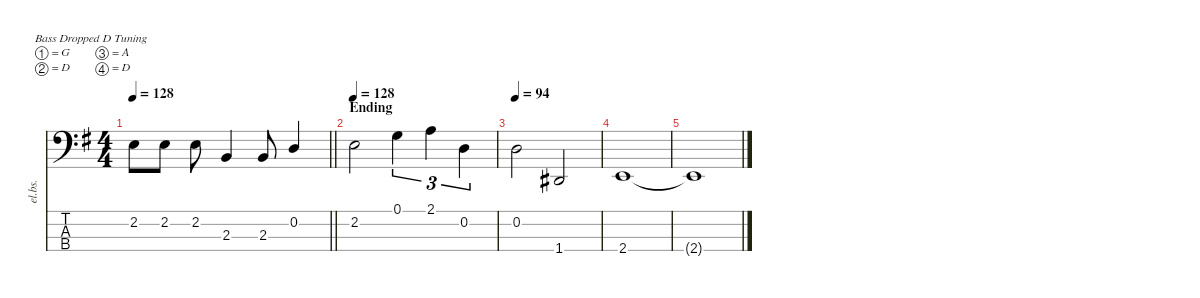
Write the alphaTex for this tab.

\defaultSystemsLayout 4
\hideDynamics
\bracketExtendMode nobrackets
\otherSystemsTrackNameOrientation horizontal
\track ("Bass" "el.bs.") {defaultSystemsLayout 8 instrument electricbassfinger}
\staff {score tabs}
\tuning (G2 D2 A1 D1)
\ts (4 4)
\tempo 128
\clef f4
\barLineRight lightlight
\ks eminor
2.2{t acc forcenatural}.8{dy f beam Down} 2.2{acc forcenatural}.8{beam Down} 2.2{acc forcenatural}.8{beam Down} 2.3{acc forcenatural}.4{beam Up} 2.3{acc forcenatural}.8{beam Up} 0.2{acc forcenatural}.4{beam Up} |
\section ("" "Ending")
\tempo 128
2.2{acc forcenatural}.2{beam Down} 0.1{acc forcenatural}.4{tu (3 2) beam Down} 2.1{acc forcenatural}.4{tu (3 2) beam Down} 0.2{acc forcenatural}.4{tu (3 2) beam Down} |
\tempo 94
0.2{acc forcenatural}.2{beam Down} 1.4{acc #}.2{beam Up} |
2.4{acc forcenatural}.1{beam Up} |
2.4{t acc forcenatural}.1{beam Up}
